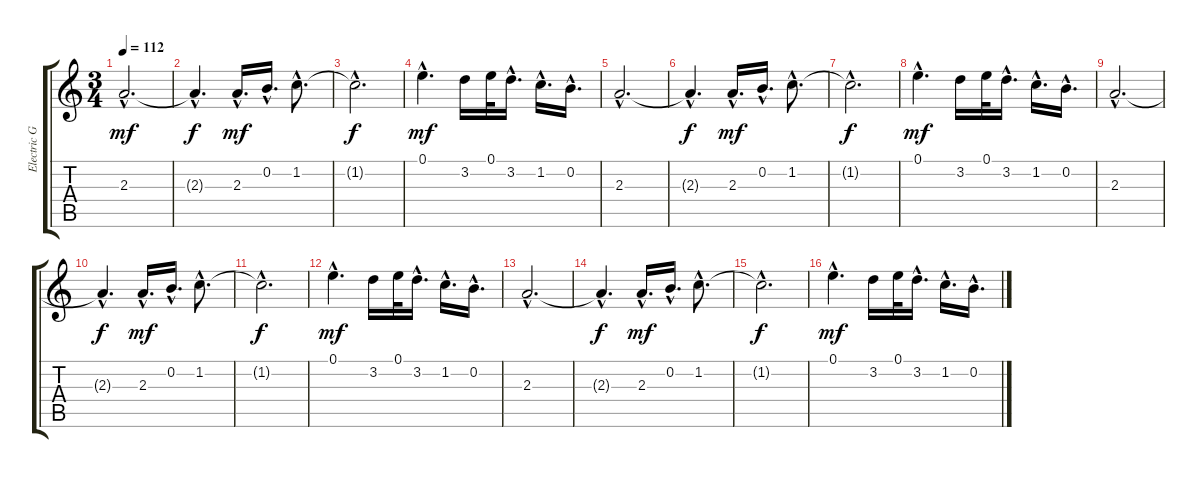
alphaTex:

\track ("Electric Guitar" "Electric G") {instrument distortionguitar}
\staff {score tabs}
\tuning (E4 B3 G3 D3 A2 E2) {hide}
\ts (3 4)
\tempo 112
\clef g2
\ks c
2.3{hac}.2{d dy mf} |
2.3{hac t}.4{d dy f} 2.3{hac}.16{d dy mf} 0.2{hac}.16{d} 1.2{hac}.8{d} |
1.2{hac t}.2{d dy f} |
0.1{hac}.4{d dy mf} 3.2.16 0.1.32 3.2{hac}.16{d} 1.2{hac}.16{d} 0.2{hac}.16{d} |
2.3{hac}.2{d} |
2.3{hac t}.4{d dy f} 2.3{hac}.16{d dy mf} 0.2{hac}.16{d} 1.2{hac}.8{d} |
1.2{hac t}.2{d dy f} |
0.1{hac}.4{d dy mf} 3.2.16 0.1.32 3.2{hac}.16{d} 1.2{hac}.16{d} 0.2{hac}.16{d} |
2.3{hac}.2{d} |
2.3{hac t}.4{d dy f} 2.3{hac}.16{d dy mf} 0.2{hac}.16{d} 1.2{hac}.8{d} |
1.2{hac t}.2{d dy f} |
0.1{hac}.4{d dy mf} 3.2.16 0.1.32 3.2{hac}.16{d} 1.2{hac}.16{d} 0.2{hac}.16{d} |
2.3{hac}.2{d} |
2.3{hac t}.4{d dy f} 2.3{hac}.16{d dy mf} 0.2{hac}.16{d} 1.2{hac}.8{d} |
1.2{hac t}.2{d dy f} |
0.1{hac}.4{d dy mf} 3.2.16 0.1.32 3.2{hac}.16{d} 1.2{hac}.16{d} 0.2{hac}.16{d}
